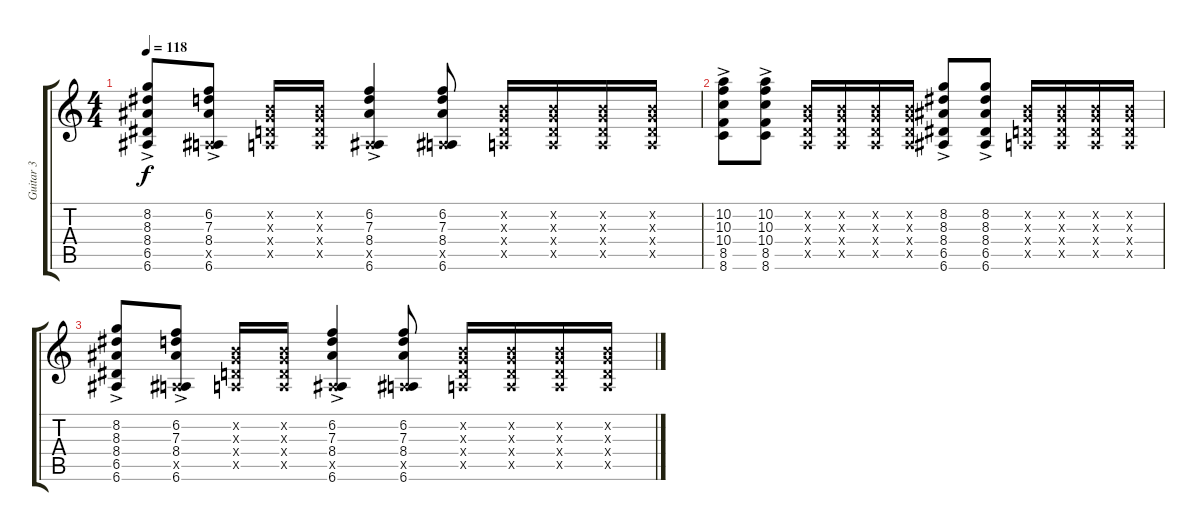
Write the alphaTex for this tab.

\track ("Guitar 3" "Guitar 3") {instrument acousticguitarsteel}
\staff {score tabs}
\tuning (E4 B3 G3 D3 A2 E2) {hide}
\ts (4 4)
\tempo 118
\clef g2
\ks c
(8.2 8.3 8.4 6.5{ac} 6.6).8{dy f} (6.2{ac} 7.3 8.4 0.5{ac x} 6.6).8 (0.2{x} 0.3{x} 0.4{x} 0.5{x}).16 (0.2{x} 0.3{x} 0.4{x} 0.5{x}).16 (6.2{ac} 7.3 8.4 0.5{x} 6.6).4 (6.2 7.3 8.4 0.5{x} 6.6).8 (0.2{x} 0.3{x} 0.4{x} 0.5{x}).16 (0.2{x} 0.3{x} 0.4{x} 0.5{x}).16 (0.2{x} 0.3{x} 0.4{x} 0.5{x}).16 (0.2{x} 0.3{x} 0.4{x} 0.5{x}).16 |
(10.2{ac} 10.3 10.4 8.5 8.6).8 (10.2{ac} 10.3 10.4 8.5 8.6).8 (0.2{x} 0.3{x} 0.4{x} 0.5{x}).16 (0.2{x} 0.3{x} 0.4{x} 0.5{x}).16 (0.2{x} 0.3{x} 0.4{x} 0.5{x}).16 (0.2{x} 0.3{x} 0.4{x} 0.5{x}).16 (8.2{ac} 8.3 8.4 6.5 6.6).8 (8.2{ac} 8.3 8.4 6.5 6.6).8 (0.2{x} 0.3{x} 0.4{x} 0.5{x}).16 (0.2{x} 0.3{x} 0.4{x} 0.5{x}).16 (0.2{x} 0.3{x} 0.4{x} 0.5{x}).16 (0.2{x} 0.3{x} 0.4{x} 0.5{x}).16 |
(8.2 8.3 8.4 6.5{ac} 6.6).8 (6.2{ac} 7.3 8.4 0.5{ac x} 6.6).8 (0.2{x} 0.3{x} 0.4{x} 0.5{x}).16 (0.2{x} 0.3{x} 0.4{x} 0.5{x}).16 (6.2{ac} 7.3 8.4 0.5{x} 6.6).4 (6.2 7.3 8.4 0.5{x} 6.6).8 (0.2{x} 0.3{x} 0.4{x} 0.5{x}).16 (0.2{x} 0.3{x} 0.4{x} 0.5{x}).16 (0.2{x} 0.3{x} 0.4{x} 0.5{x}).16 (0.2{x} 0.3{x} 0.4{x} 0.5{x}).16
